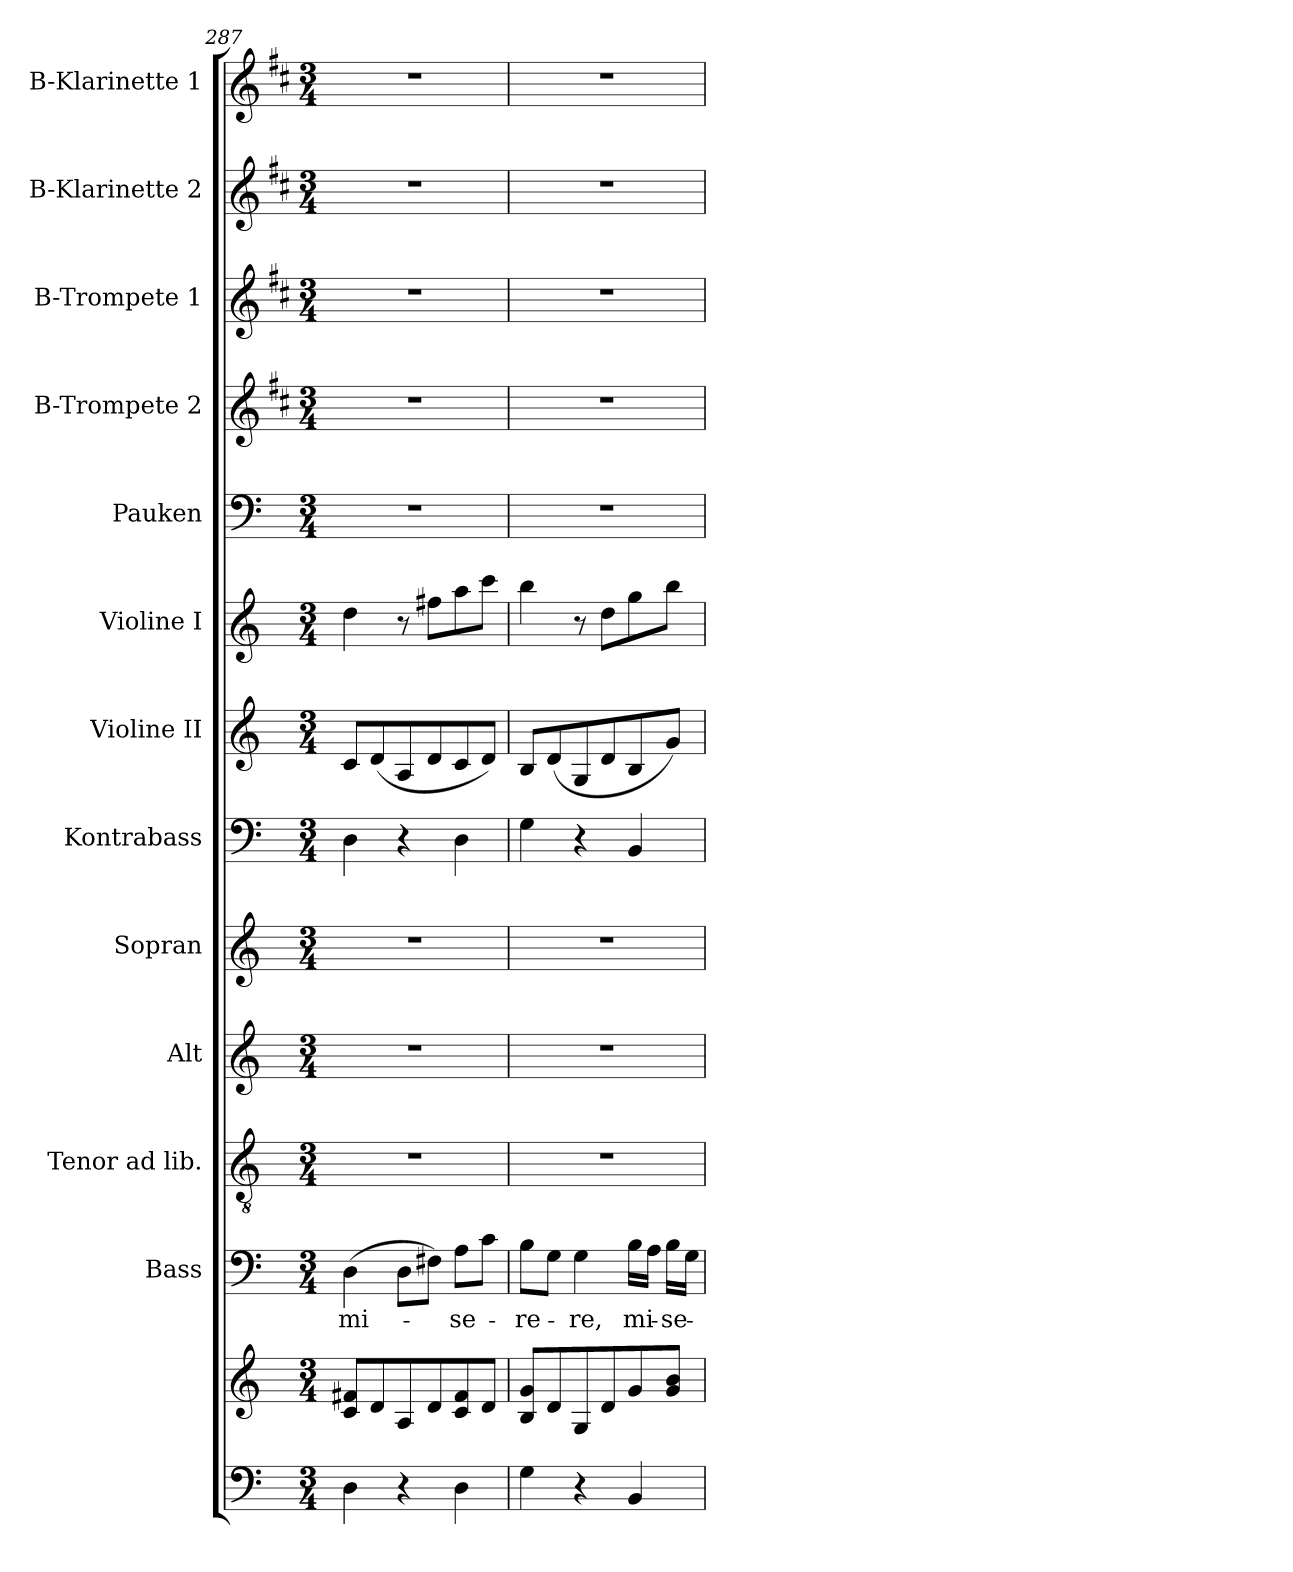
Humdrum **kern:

**kern	**kern	**kern	**text	**kern	**kern	**kern	**kern	**kern	**kern	**kern	**kern	**kern	**kern	**kern
*part13	*part13	*part12	*part12	*part11	*part10	*part9	*part8	*part7	*part6	*part5	*part4	*part3	*part2	*part1
*staff14	*staff13	*staff12	*staff12	*staff11	*staff10	*staff9	*staff8	*staff7	*staff6	*staff5	*staff4	*staff3	*staff2	*staff1
*	*	*I"Bass	*	*I"Tenor ad lib.	*I"Alt	*I"Sopran	*I"Kontrabass	*I"Violine II	*I"Violine I	*I"Pauken	*I"B-Trompete 2	*I"B-Trompete 1	*I"B-Klarinette 2	*I"B-Klarinette 1
*	*	*I'B.	*	*I'T.	*I'A.	*I'S.	*I'Kb.	*I'Vl. II	*I'Vl. I	*I'Pk.	*I'Trp. 2	*I'Trp. 1	*I'B Kl. 2	*I'B Kl. 1
!!LO:PB:g=z
*clefF4	*clefG2	*clefF4	*	*clefGv2	*clefG2	*clefG2	*clefF4	*clefG2	*clefG2	*clefF4	*clefG2	*clefG2	*clefG2	*clefG2
*	*	*	*	*	*	*	*ITrd7c12	*	*	*	*ITrd1c2	*ITrd1c2	*ITrd1c2	*ITrd1c2
*k[]	*k[]	*k[]	*	*k[]	*k[]	*k[]	*k[]	*k[]	*k[]	*k[]	*k[]	*k[]	*k[]	*k[]
*C:	*C:	*C:	*	*C:	*C:	*C:	*C:	*C:	*C:	*C:	*C:	*C:	*C:	*C:
*M3/4	*M3/4	*M3/4	*	*M3/4	*M3/4	*M3/4	*M3/4	*M3/4	*M3/4	*M3/4	*M3/4	*M3/4	*M3/4	*M3/4
=287	=287	=287	=287	=287	=287	=287	=287	=287	=287	=287	=287	=287	=287	=287
!	!	!	!LO:LY:b	!	!	!	!	!	!	!	!	!	!	!
4D\	8c/ 8f#X/L	(>4D\	mi-	2.r	2.r	2.r	4DD\	8c/L	4dd\	2.r	2.r	2.r	2.r	2.r
.	8d/	.	.	.	.	.	.	(<8d/	.	.	.	.	.	.
4r	8A/	8D\L	.	.	.	.	4r	8A/	8r	.	.	.	.	.
.	8d/	8F#X\J)	.	.	.	.	.	8d/	8ff#X\L	.	.	.	.	.
!	!	!	!LO:LY:b	!	!	!	!	!	!	!	!	!	!	!
4D\	8c/ 8f#/	8A\L	-se-	.	.	.	4DD\	8c/	8aa\	.	.	.	.	.
.	8d/J	8c\J	.	.	.	.	.	8d/J)	8ccc\J	.	.	.	.	.
=288	=288	=288	=288	=288	=288	=288	=288	=288	=288	=288	=288	=288	=288	=288
!	!	!	!LO:LY:b	!	!	!	!	!	!	!	!	!	!	!
4G\	8B/ 8g/L	8B\L	-re-	2.r	2.r	2.r	4GG\	8B/L	4bb\	2.r	2.r	2.r	2.r	2.r
.	8d/	8G\J	.	.	.	.	.	(<8d/	.	.	.	.	.	.
!	!	!	!LO:LY:b	!	!	!	!	!	!	!	!	!	!	!
4r	8G/	4G\	-re,	.	.	.	4r	8G/	8r	.	.	.	.	.
.	8d/	.	.	.	.	.	.	8d/	8dd\L	.	.	.	.	.
!	!	!	!LO:LY:b	!	!	!	!	!	!	!	!	!	!	!
4BB/	8g/	16B\LL	mi-	.	.	.	4BBB/	8B/	8gg\	.	.	.	.	.
.	.	16A\JJ	.	.	.	.	.	.	.	.	.	.	.	.
!	!	!	!LO:LY:b	!	!	!	!	!	!	!	!	!	!	!
.	8g/ 8b/J	16B\LL	-se-	.	.	.	.	8g/J)	8bb\J	.	.	.	.	.
.	.	16G\JJ	.	.	.	.	.	.	.	.	.	.	.	.
=	=	=	=	=	=	=	=	=	=	=	=	=	=	=
*-	*-	*-	*-	*-	*-	*-	*-	*-	*-	*-	*-	*-	*-	*-
